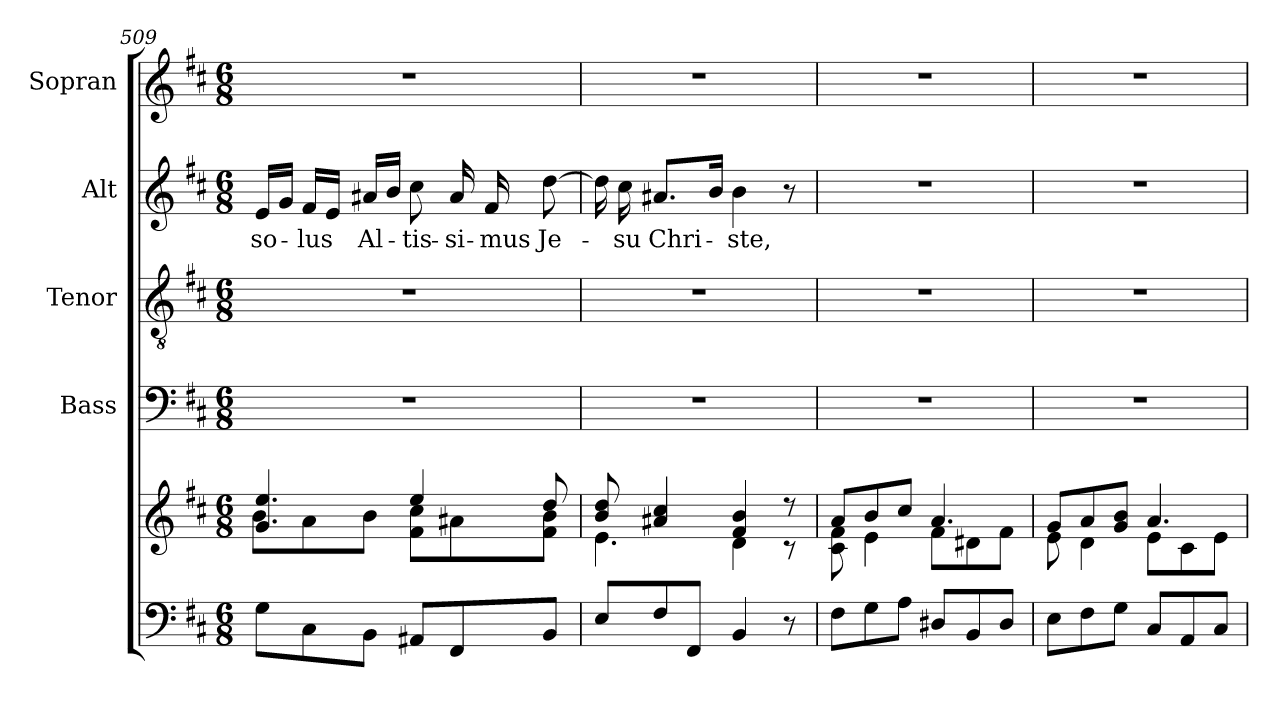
**kern	**kern	**kern	**kern	**kern	**text	**kern
*part5	*part5	*part4	*part3	*part2	*part2	*part1
*staff6	*staff5	*staff4	*staff3	*staff2	*staff2	*staff1
*	*	*I"Bass	*I"Tenor	*I"Alt	*	*I"Sopran
*	*	*I'B.	*I'T.	*I'A.	*	*I'S.
!!LO:LB:g=z
*clefF4	*clefG2	*clefF4	*clefGv2	*clefG2	*	*clefG2
*k[f#c#]	*k[f#c#]	*k[f#c#]	*k[f#c#]	*k[f#c#]	*	*k[f#c#]
*D:	*D:	*D:	*D:	*D:	*	*D:
*M6/8	*M6/8	*M6/8	*M6/8	*M6/8	*	*M6/8
=509	=509	=509	=509	=509	=509	=509
*	*^	*	*	*	*	*
!	!	!	!	!	!	!LO:LY:b	!
8G\L	4.g/ 4.ee/	8b\L	2.r	2.r	16e/LL	so-	2.r
.	.	.	.	.	16g/JJ	.	.
!	!	!	!	!	!	!LO:LY:b	!
8C#\	.	8a\	.	.	16f#/LL	-lus	.
.	.	.	.	.	16e/JJ	.	.
!	!	!	!	!	!	!LO:LY:b	!
8BB\J	.	8b\J	.	.	16a#X/LL	Al-	.
.	.	.	.	.	16b/JJ	.	.
!	!	!	!	!	!	!LO:LY:b	!
8AA#X/L	4ee/	8f#\ 8cc#\L	.	.	8cc#\	-tis-	.
!	!	!	!	!	!	!LO:LY:b	!
8FF#/	.	8a#X\	.	.	16a#/	-si-	.
!	!	!	!	!	!	!LO:LY:b	!
.	.	.	.	.	16f#/	-mus	.
!	!	!	!	!	!	!LO:LY:b	!
8BB/J	8dd/	8f#\ 8b\J	.	.	[8dd\	Je-	.
=510	=510	=510	=510	=510	=510	=510	=510
8E/L	8b/ 8dd/	4.e\	2.r	2.r	16dd\]	.	2.r
!	!	!	!	!	!	!LO:LY:b	!
.	.	.	.	.	16cc#\	-su	.
!	!	!	!	!	!	!LO:LY:b	!
8F#/	4a#X/ 4cc#/	.	.	.	8.a#X/L	Chri-	.
8FF#/J	.	.	.	.	.	.	.
.	.	.	.	.	16b/Jk	.	.
!	!	!	!	!	!	!LO:LY:b	!
4BB/	4f#/ 4b/	4d\	.	.	4b\	-ste,	.
8r	8r	8r	.	.	8r	.	.
=511	=511	=511	=511	=511	=511	=511	=511
8F#\L	8a/L	8c#\ 8f#\	2.r	2.r	2.r	.	2.r
8G\	8b/	4e\	.	.	.	.	.
8A\J	8cc#/J	.	.	.	.	.	.
8D#X/L	4.a/	8f#\L	.	.	.	.	.
8BB/	.	8d#X\	.	.	.	.	.
8D#/J	.	8f#\J	.	.	.	.	.
=512	=512	=512	=512	=512	=512	=512	=512
8E\L	8g/L	8e\	2.r	2.r	2.r	.	2.r
8F#\	8a/	4d\	.	.	.	.	.
8G\J	8g/ 8b/J	.	.	.	.	.	.
8C#/L	4.a/	8e\L	.	.	.	.	.
8AA/	.	8c#\	.	.	.	.	.
8C#/J	.	8e\J	.	.	.	.	.
*	*v	*v	*	*	*	*	*
=	=	=	=	=	=	=
*-	*-	*-	*-	*-	*-	*-
